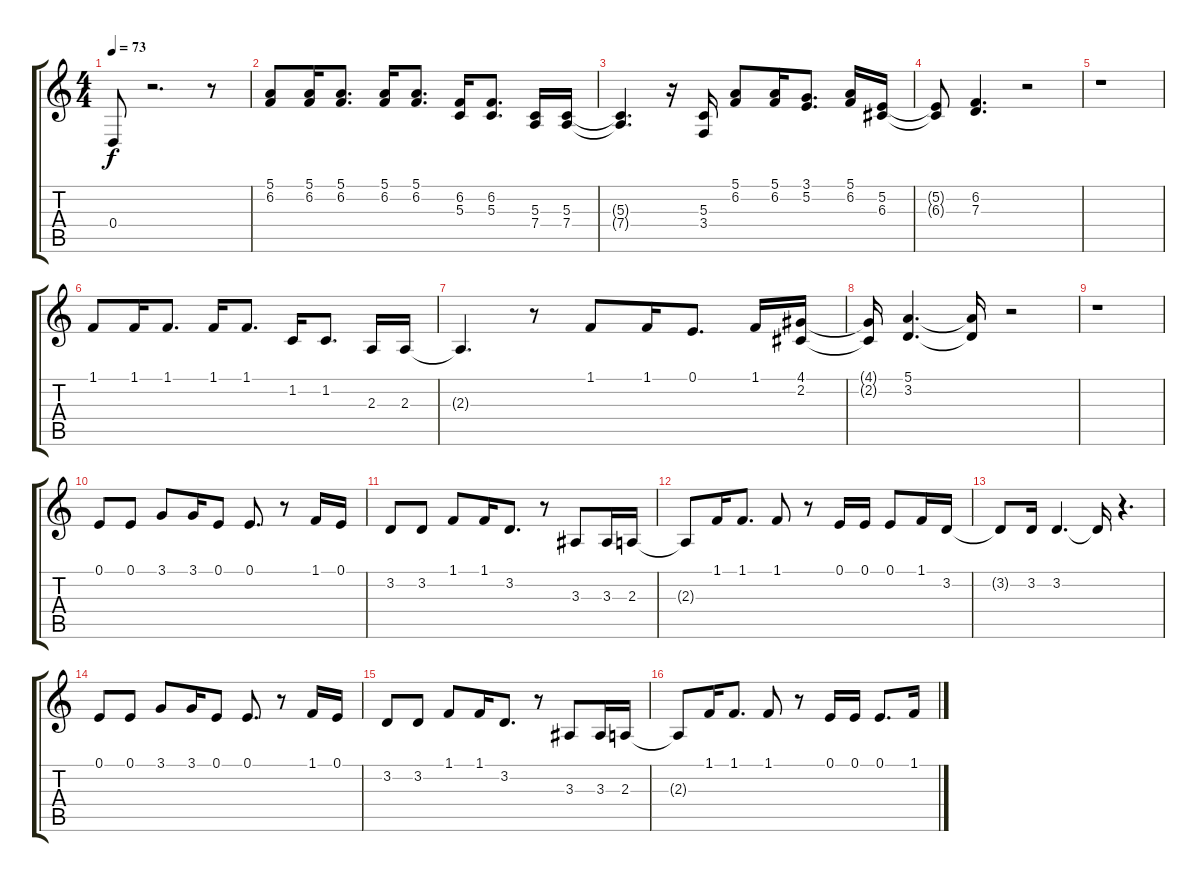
\track "" {instrument lead6voice}
\staff {score tabs}
\tuning (E4 B3 G3 D3 A2 E2) {hide}
\ts (4 4)
\tempo 73
\clef g2
\ks c
0.4{t}.8{dy f} r.2{d} r.8 |
(5.1 6.2).8 (5.1 6.2).16 (5.1 6.2).8{d} (5.1 6.2).16 (5.1 6.2).8{d} (6.2 5.3).16 (6.2 5.3).8{d} (5.3 7.4).16 (5.3 7.4).16 |
(5.3{t} 7.4{t}).4{d} r.16 (5.3 3.4).16 (5.1 6.2).8 (5.1 6.2).16 (3.1 5.2).8{d} (5.1 6.2).16 (5.2 6.3).16 |
(5.2{t} 6.3{t}).8 (6.2 7.3).4{d} r.2 |
r.1 |
1.1.8 1.1.16 1.1.8{d} 1.1.16 1.1.8{d} 1.2.16 1.2.8{d} 2.3.16 2.3.16 |
2.3{t}.4{d} r.8 1.1.8 1.1.16 0.1.8{d} 1.1.16 (4.1 2.2).16 |
(4.1{t} 2.2{t}).16 (5.1 3.2).4{d} (5.1{t} 3.2{t}).16 r.2 |
r.1 |
0.1.8 0.1.8 3.1.8 3.1.16 0.1.8 0.1.8{d} r.8 1.1.16 0.1.16 |
3.2.8 3.2.8 1.1.8 1.1.16 3.2.8{d} r.8 3.3.8 3.3.16 2.3.16 |
2.3{t}.8 1.1.16 1.1.8{d} 1.1.8 r.8 0.1.16 0.1.16 0.1.8 1.1.16 3.2.16 |
3.2{t}.8 3.2.16 3.2.4{d} 3.2{t}.16 r.4{d} |
0.1.8 0.1.8 3.1.8 3.1.16 0.1.8 0.1.8{d} r.8 1.1.16 0.1.16 |
3.2.8 3.2.8 1.1.8 1.1.16 3.2.8{d} r.8 3.3.8 3.3.16 2.3.16 |
2.3{t}.8 1.1.16 1.1.8{d} 1.1.8 r.8 0.1.16 0.1.16 0.1.8{d} 1.1.16
